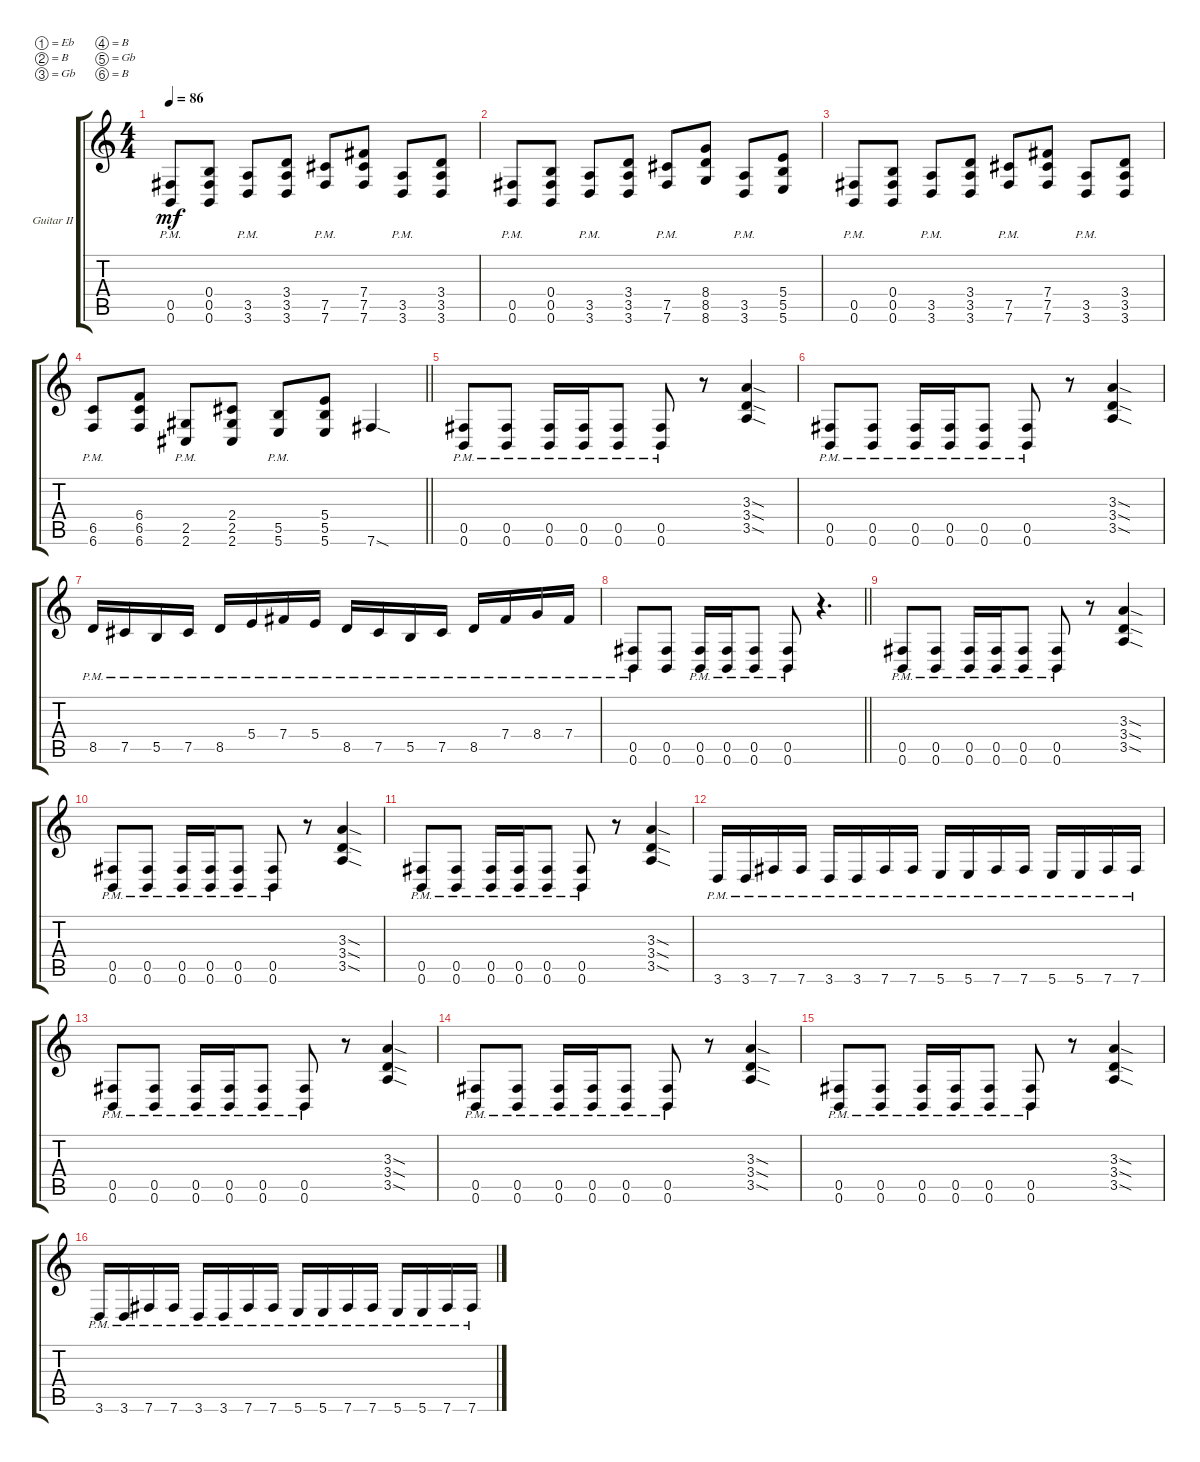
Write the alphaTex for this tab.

\defaultSystemsLayout 4
\bracketExtendMode groupsimilarinstruments
\firstSystemTrackNameOrientation horizontal
\otherSystemsTrackNameOrientation horizontal
\track ("Guitar II" "Guitar II") {instrument distortionguitar}
\staff {score tabs}
\tuning (Eb4 B3 Gb3 B2 Gb2 B1)
\ts (4 4)
\tempo 86
\clef g2
\scale
0.333333
\ks c
(0.5{pm} 0.6{pm}).8{dy mf} (0.4 0.5 0.6).8 (3.5{pm} 3.6{pm}).8 (3.4 3.5 3.6).8 (7.5{pm} 7.6{pm}).8 (7.4 7.5 7.6).8 (3.5{pm} 3.6{pm}).8 (3.4 3.5 3.6).8 |
\scale
0.333333 (0.5{pm} 0.6{pm}).8 (0.4 0.5 0.6).8 (3.5{pm} 3.6{pm}).8 (3.4 3.5 3.6).8 (7.6{pm} 7.5{pm}).8 (8.6 8.5 8.4).8 (3.6{pm} 3.5{pm}).8 (5.6 5.5 5.4).8 |
\scale
0.333333 (0.5{pm} 0.6{pm}).8 (0.4 0.5 0.6).8 (3.5{pm} 3.6{pm}).8 (3.4 3.5 3.6).8 (7.5{pm} 7.6{pm}).8 (7.4 7.5 7.6).8 (3.5{pm} 3.6{pm}).8 (3.4 3.5 3.6).8 |
\scale
0.333333
\barLineRight lightlight
(6.5{pm} 6.6{pm}).8 (6.4 6.5 6.6).8 (2.5{pm} 2.6{pm}).8 (2.4 2.5 2.6).8 (5.5{pm} 5.6{pm}).8 (5.4 5.5 5.6).8 7.6{sod}.4 |
\scale
0.333333 (0.6{pm} 0.5{pm}).8 (0.6{pm} 0.5{pm}).8 (0.6{pm} 0.5{pm}).16 (0.6{pm} 0.5{pm}).16 (0.6{pm} 0.5{pm}).8 (0.6{pm} 0.5{pm}).8 r.8 (3.5{sod} 3.4{sod} 3.3{sod}).4 |
\scale
0.333333 (0.6{pm} 0.5{pm}).8 (0.6{pm} 0.5{pm}).8 (0.6{pm} 0.5{pm}).16 (0.6{pm} 0.5{pm}).16 (0.6{pm} 0.5{pm}).8 (0.6{pm} 0.5{pm}).8 r.8 (3.5{sod} 3.4{sod} 3.3{sod}).4 |
\scale
0.333333 8.5{pm}.16 7.5{pm}.16 5.5{pm}.16 7.5{pm}.16 8.5{pm}.16 5.4{pm}.16 7.4{pm}.16 5.4{pm}.16 8.5{pm}.16 7.5{pm}.16 5.5{pm}.16 7.5{pm}.16 8.5{pm}.16 7.4{pm}.16 8.4{pm}.16 7.4{pm}.16 |
\scale
0.333333
\barLineRight lightlight
(0.6{pm} 0.5{pm}).8 (0.6 0.5).8 (0.6{pm} 0.5{pm}).16 (0.6{pm} 0.5{pm}).16 (0.6{pm} 0.5{pm}).8 (0.6{pm} 0.5{pm}).8 r.4{d} |
\scale
0.333333 (0.6{pm} 0.5{pm}).8 (0.6{pm} 0.5{pm}).8 (0.6{pm} 0.5{pm}).16 (0.6{pm} 0.5{pm}).16 (0.6{pm} 0.5{pm}).8 (0.6{pm} 0.5{pm}).8 r.8 (3.5{sod} 3.4{sod} 3.3{sod}).4 |
\scale
0.333333 (0.6{pm} 0.5{pm}).8 (0.6{pm} 0.5{pm}).8 (0.6{pm} 0.5{pm}).16 (0.6{pm} 0.5{pm}).16 (0.6{pm} 0.5{pm}).8 (0.6{pm} 0.5{pm}).8 r.8 (3.5{sod} 3.4{sod} 3.3{sod}).4 |
\scale
0.333333 (0.6{pm} 0.5{pm}).8 (0.6{pm} 0.5{pm}).8 (0.6{pm} 0.5{pm}).16 (0.6{pm} 0.5{pm}).16 (0.6{pm} 0.5{pm}).8 (0.6{pm} 0.5{pm}).8 r.8 (3.5{sod} 3.4{sod} 3.3{sod}).4 |
\scale
0.333333 3.6{pm}.16 3.6{pm}.16 7.6{pm}.16 7.6{pm}.16 3.6{pm}.16 3.6{pm}.16 7.6{pm}.16 7.6{pm}.16 5.6{pm}.16 5.6{pm}.16 7.6{pm}.16 7.6{pm}.16 5.6{pm}.16 5.6{pm}.16 7.6{pm}.16 7.6{pm}.16 |
\scale
0.333333 (0.6{pm} 0.5{pm}).8 (0.6{pm} 0.5{pm}).8 (0.6{pm} 0.5{pm}).16 (0.6{pm} 0.5{pm}).16 (0.6{pm} 0.5{pm}).8 (0.6{pm} 0.5{pm}).8 r.8 (3.5{sod} 3.4{sod} 3.3{sod}).4 |
\scale
0.333333 (0.6{pm} 0.5{pm}).8 (0.6{pm} 0.5{pm}).8 (0.6{pm} 0.5{pm}).16 (0.6{pm} 0.5{pm}).16 (0.6{pm} 0.5{pm}).8 (0.6{pm} 0.5{pm}).8 r.8 (3.5{sod} 3.4{sod} 3.3{sod}).4 |
\scale
0.257261 (0.6{pm} 0.5{pm}).8 (0.6{pm} 0.5{pm}).8 (0.6{pm} 0.5{pm}).16 (0.6{pm} 0.5{pm}).16 (0.6{pm} 0.5{pm}).8 (0.6{pm} 0.5{pm}).8 r.8 (3.5{sod} 3.4{sod} 3.3{sod}).4 |
\scale
0.257261 3.6{pm}.16 3.6{pm}.16 7.6{pm}.16 7.6{pm}.16 3.6{pm}.16 3.6{pm}.16 7.6{pm}.16 7.6{pm}.16 5.6{pm}.16 5.6{pm}.16 7.6{pm}.16 7.6{pm}.16 5.6{pm}.16 5.6{pm}.16 7.6{pm}.16 7.6{pm}.16
